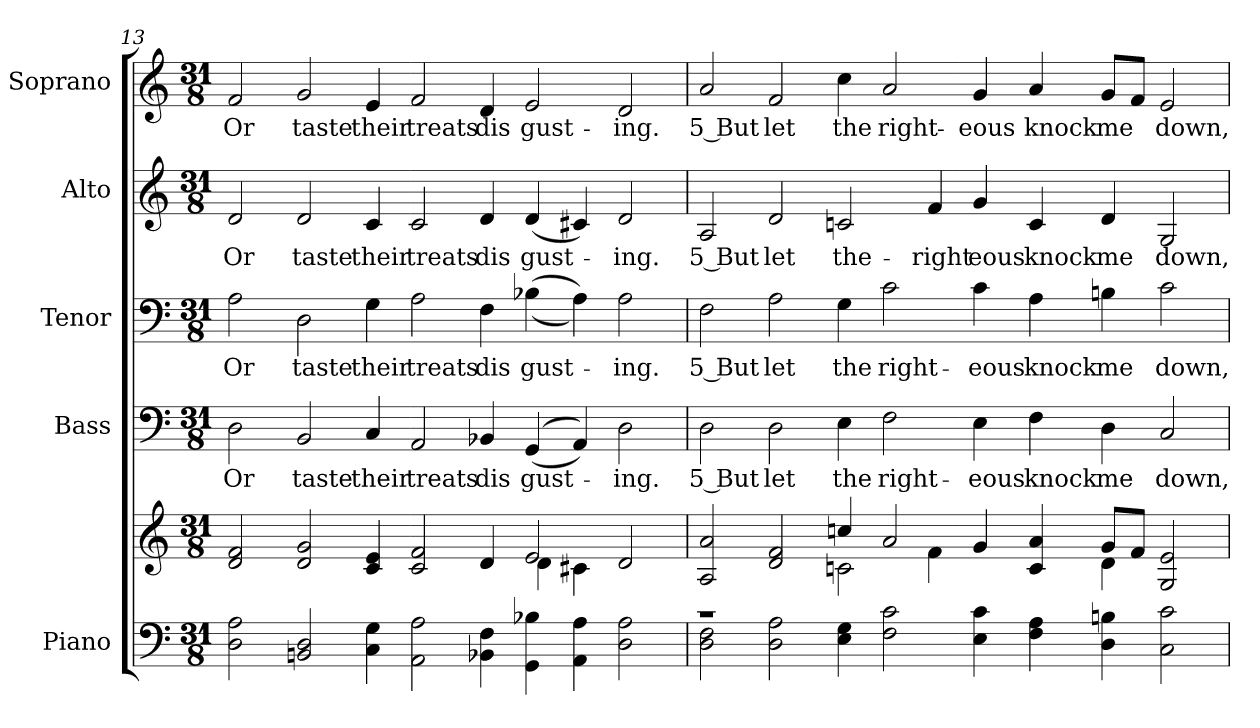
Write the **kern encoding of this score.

**kern	**kern	**kern	**text	**kern	**text	**kern	**text	**kern	**text
*part5	*part5	*part4	*part4	*part3	*part3	*part2	*part2	*part1	*part1
*staff6	*staff5	*staff4	*staff4	*staff3	*staff3	*staff2	*staff2	*staff1	*staff1
*I"Piano	*	*I"Bass	*	*I"Tenor	*	*I"Alto	*	*I"Soprano	*
*I'Pno.	*	*I'B.	*	*I'T.	*	*I'A.	*	*I'S.	*
!!LO:PB:g=z
*clefF4	*clefG2	*clefF4	*	*clefF4	*	*clefG2	*	*clefG2	*
*k[]	*k[]	*k[]	*	*k[]	*	*k[]	*	*k[]	*
*C:	*C:	*C:	*	*C:	*	*C:	*	*C:	*
*M31/8	*M31/8	*M31/8	*	*M31/8	*	*M31/8	*	*M31/8	*
=13	=13	=13	=13	=13	=13	=13	=13	=13	=13
*	*^	*	*	*	*	*	*	*	*
!	!	!	!	!LO:LY:b:color=#000000	!	!	!	!	!	!
!	!	!	!	!	!	!LO:LY:b:color=#000000	!	!	!	!
!	!	!	!	!	!	!	!	!LO:LY:b:color=#000000	!	!
!	!	!	!	!	!	!	!	!	!	!LO:LY:b:color=#000000
2Di\ 2Ai	2di/ 2fi	1ryy	2Di\	Or	2Ai\	Or	2di/	Or	2fi/	Or
!	!	!	!	!LO:LY:b:color=#000000	!	!	!	!	!	!
!	!	!	!	!	!	!LO:LY:b:color=#000000	!	!	!	!
!	!	!	!	!	!	!	!	!LO:LY:b:color=#000000	!	!
!	!	!	!	!	!	!	!	!	!	!LO:LY:b:color=#000000
2BBni/ 2Di	2di/ 2gi	.	2BBi/	taste	2Di\	taste	2di/	taste	2gi/	taste
!	!	!	!	!LO:LY:b:color=#000000	!	!	!	!	!	!
!	!	!	!	!	!	!LO:LY:b:color=#000000	!	!	!	!
!	!	!	!	!	!	!	!	!LO:LY:b:color=#000000	!	!
!	!	!	!	!	!	!	!	!	!	!LO:LY:b:color=#000000
4Ci\ 4Gi	4ci/ 4ei	1ryy	4Ci/	their	4Gi\	their	4ci/	their	4ei/	their
!	!	!	!	!LO:LY:b:color=#000000	!	!	!	!	!	!
!	!	!	!	!	!	!LO:LY:b:color=#000000	!	!	!	!
!	!	!	!	!	!	!	!	!LO:LY:b:color=#000000	!	!
!	!	!	!	!	!	!	!	!	!	!LO:LY:b:color=#000000
2AAi\ 2Ai	2ci/ 2fi	.	2AAi/	treats	2Ai\	treats	2ci/	treats	2fi/	treats
!	!	!	!	!LO:LY:b:color=#000000	!	!	!	!	!	!
!	!	!	!	!	!	!LO:LY:b:color=#000000	!	!	!	!
!	!	!	!	!	!	!	!	!LO:LY:b:color=#000000	!	!
!	!	!	!	!	!	!	!	!	!	!LO:LY:b:color=#000000
4BB-Xi\ 4Fi	4di/	.	4BB-Xi/	dis	4Fi\	dis	4di/	dis	4di/	dis
!	!	!	!	!LO:LY:b:color=#000000	!	!	!	!	!	!
!	!	!	!	!	!	!LO:LY:b:color=#000000	!	!	!	!
!	!	!	!	!	!	!	!	!LO:LY:b:color=#000000	!	!
!	!	!	!	!	!	!	!	!	!	!LO:LY:b:color=#000000
4GGi\ 4B-Xi	2ei/	4di\	((4GGi/	gust-	((4B-Xi\	gust-	(4di/	gust-	2ei/	gust-
4AAi\ 4Ai	.	4c#Xi\	4AAi/))	.	4Ai\))	.	4c#Xi/)	.	.	.
!	!	!	!	!LO:LY:b:color=#000000	!	!	!	!	!	!
!	!	!	!	!	!	!LO:LY:b:color=#000000	!	!	!	!
!	!	!	!	!	!	!	!	!LO:LY:b:color=#000000	!	!
!	!	!	!	!	!	!	!	!	!	!LO:LY:b:color=#000000
2Di\ 2Ai	2di/	2ryy	2Di\	-ing.	2Ai\	-ing.	2di/	-ing.	2di/	-ing.
=14	=14	=14	=14	=14	=14	=14	=14	=14	=14	=14
!	!	!	!	!LO:LY:b:color=#000000	!	!	!	!	!	!
!	!	!	!	!	!	!LO:LY:b:color=#000000	!	!	!	!
!	!	!	!	!	!	!	!	!LO:LY:b:color=#000000	!	!
!	!	!	!	!	!	!	!	!	!	!LO:LY:b:color=#000000
2Di\ 2Fi	2Ai/ 2ai	1r	2Di\	5 But	2Fi\	5 But	2Ai/	5 But	2ai/	5 But
!	!	!	!	!LO:LY:b:color=#000000	!	!	!	!	!	!
!	!	!	!	!	!	!LO:LY:b:color=#000000	!	!	!	!
!	!	!	!	!	!	!	!	!LO:LY:b:color=#000000	!	!
!	!	!	!	!	!	!	!	!	!	!LO:LY:b:color=#000000
2Di\ 2Ai	2di/ 2fi	.	2Di\	let	2Ai\	let	2di/	let	2fi/	let
!	!	!	!	!LO:LY:b:color=#000000	!	!	!	!	!	!
!	!	!	!	!	!	!LO:LY:b:color=#000000	!	!	!	!
!	!	!	!	!	!	!	!	!LO:LY:b:color=#000000	!	!
!	!	!	!	!	!	!	!	!	!	!LO:LY:b:color=#000000
4Ei\ 4Gi	4ccni/	2cni\	4Ei\	the	4Gi\	the	2cni/	the-	4cci\	the
!	!	!	!	!LO:LY:b:color=#000000	!	!	!	!	!	!
!	!	!	!	!	!	!LO:LY:b:color=#000000	!	!	!	!
!	!	!	!	!	!	!	!	!	!	!LO:LY:b:color=#000000
2Fi\ 2ci	2ai/	.	2Fi\	right-	2ci\	right-	.	.	2ai/	right-
!	!	!	!	!	!	!	!	!LO:LY:b:color=#000000	!	!
.	.	4fi\	.	.	.	.	4fi/	-right	.	.
!	!	!	!	!LO:LY:b:color=#000000	!	!	!	!	!	!
!	!	!	!	!	!	!LO:LY:b:color=#000000	!	!	!	!
!	!	!	!	!	!	!	!	!LO:LY:b:color=#000000	!	!
!	!	!	!	!	!	!	!	!	!	!LO:LY:b:color=#000000
4Ei\ 4ci	4gi/	4ryy	4Ei\	-eous	4ci\	-eous	4gi/	eous	4gi/	-eous
!	!	!	!	!LO:LY:b:color=#000000	!	!	!	!	!	!
!	!	!	!	!	!	!LO:LY:b:color=#000000	!	!	!	!
!	!	!	!	!	!	!	!	!LO:LY:b:color=#000000	!	!
!	!	!	!	!	!	!	!	!	!	!LO:LY:b:color=#000000
4Fi\ 4Ai	4ci/ 4ai	4ryy	4Fi\	knock	4Ai\	knock	4ci/	knock	4ai/	knock
!	!	!	!	!LO:LY:b:color=#000000	!	!	!	!	!	!
!	!	!	!	!	!	!LO:LY:b:color=#000000	!	!	!	!
!	!	!	!	!	!	!	!	!LO:LY:b:color=#000000	!	!
!	!	!	!	!	!	!	!	!	!	!LO:LY:b:color=#000000
4Di\ 4Bni	8gi/L	4di\	4Di\	me	4Bni\	me	4di/	me	8gi/L	me
.	8fi/J	.	.	.	.	.	.	.	8fi/J	.
!	!	!	!	!LO:LY:b:color=#000000	!	!	!	!	!	!
!	!	!	!	!	!	!LO:LY:b:color=#000000	!	!	!	!
!	!	!	!	!	!	!	!	!LO:LY:b:color=#000000	!	!
!	!	!	!	!	!	!	!	!	!	!LO:LY:b:color=#000000
2Ci\ 2ci	2Gi/ 2ei	2ryy	2Ci/	down,	2ci\	down,	2Gi/	down,	2ei/	down,
*	*v	*v	*	*	*	*	*	*	*	*
=	=	=	=	=	=	=	=	=	=
*-	*-	*-	*-	*-	*-	*-	*-	*-	*-
